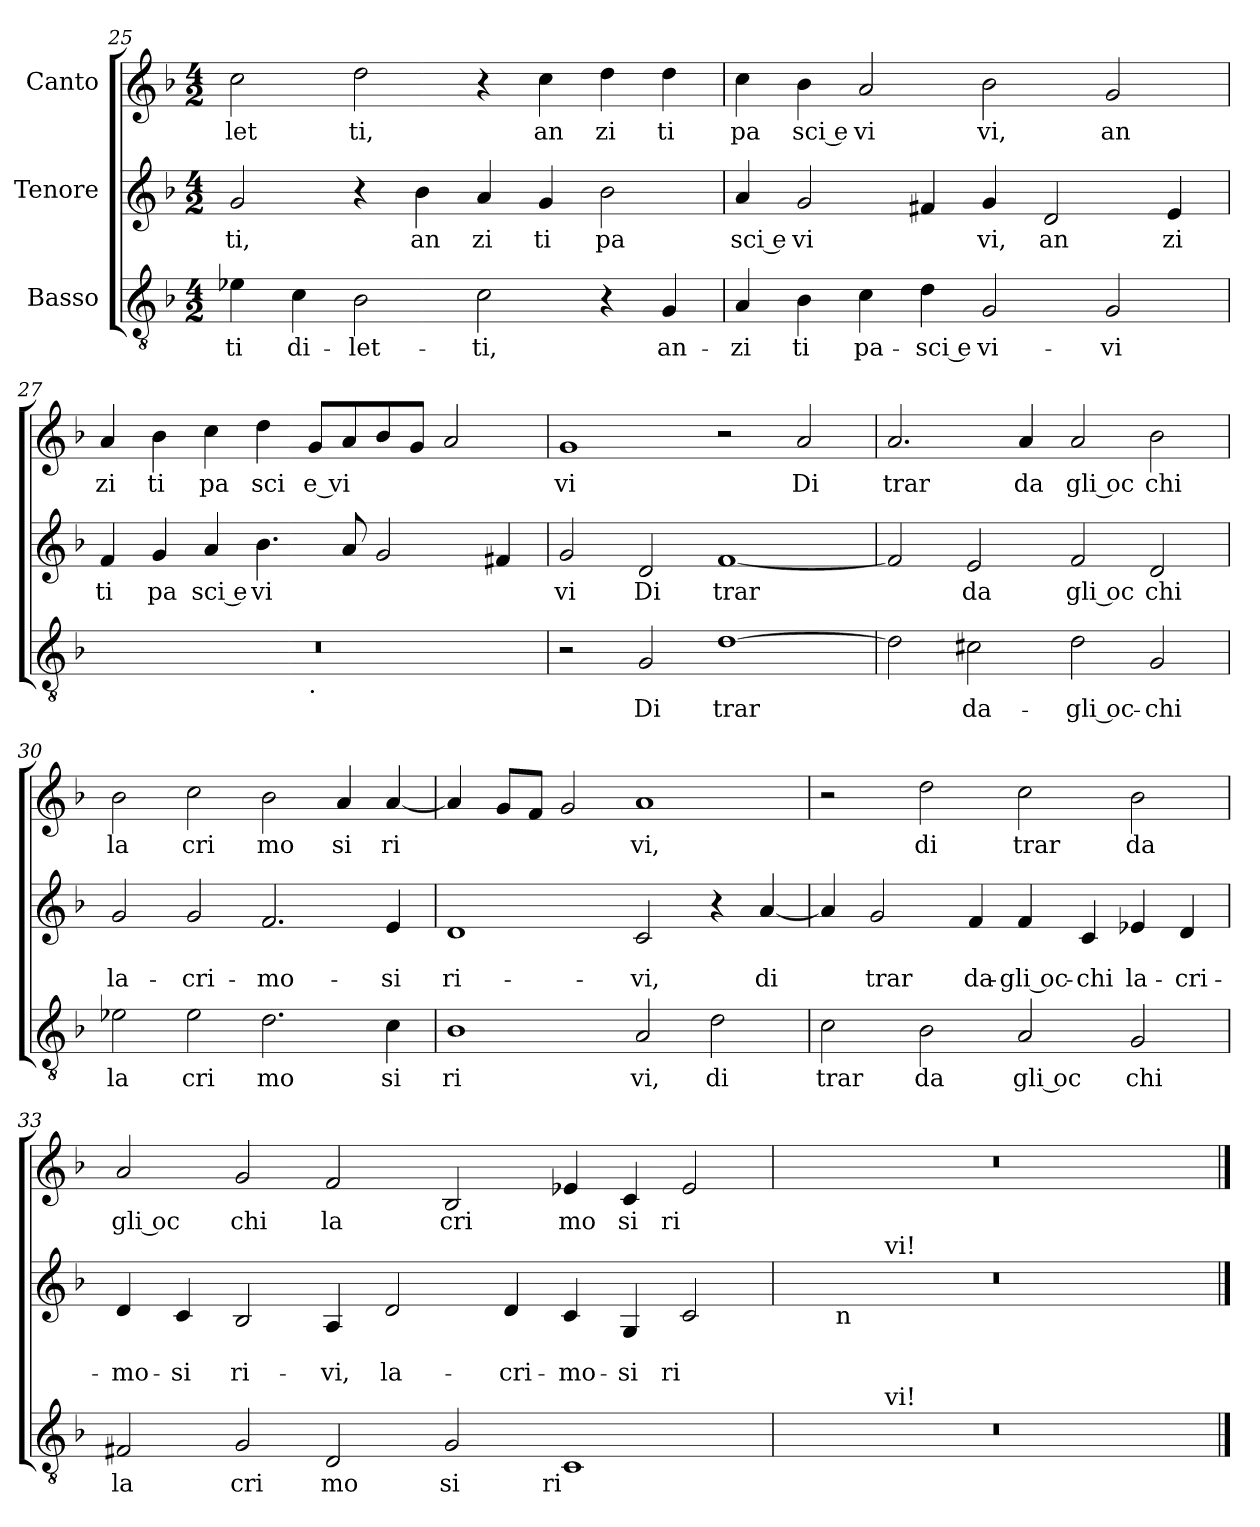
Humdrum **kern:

**kern	**text	**kern	**text	**text	**kern	**text
*part3	*part3	*part2	*part2	*part2	*part1	*part1
*staff3	*staff3	*staff2	*staff2	*staff2	*staff1	*staff1
*I"Basso	*	*I"Tenore	*	*	*I"Canto	*
!!LO:LB:g=z
*clefGv2	*	*clefG2	*	*	*clefG2	*
*	*	*ITrd-3c-5	*	*	*ITrd-3c-5	*
*k[b-]	*	*k[b-e-]	*	*	*k[b-e-]	*
*F:	*	*B-:	*	*	*B-:	*
*M4/2	*	*M4/2	*	*	*M4/2	*
=25	=25	=25	=25	=25	=25	=25
!	!LO:LY:b	!	!LO:LY:b	!	!	!LO:LY:b
4e-X\	ti	2cc/	-ti,	.	2ff\	let
!	!LO:LY:b	!	!	!	!	!
4c\	di-	.	.	.	.	.
!	!LO:LY:b	!	!	!	!	!LO:LY:b
2B-\	-let-	4r	.	.	2gg\	ti,
!	!	!	!LO:LY:b	!	!	!
.	.	4ee-\	an	.	.	.
!	!LO:LY:b	!	!LO:LY:b	!	!	!
2c\	-ti,	4dd/	zi	.	4r	.
!	!	!	!LO:LY:b	!	!	!LO:LY:b
.	.	4cc/	ti	.	4ff\	an
!	!	!	!LO:LY:b	!	!	!LO:LY:b
4r	.	2ee-\	pa	.	4gg\	zi
!	!LO:LY:b	!	!	!	!	!LO:LY:b
4G/	an-	.	.	.	4gg\	ti
=26	=26	=26	=26	=26	=26	=26
!	!LO:LY:b	!	!LO:LY:b:rj	!	!	!LO:LY:b
4A/	-zi	4dd/	sci e	.	4ff\	pa
!	!LO:LY:b	!	!LO:LY:b	!	!	!LO:LY:b:rj
4B-\	ti	2cc/	vi	.	4ee-\	sci e
!	!LO:LY:b	!	!	!	!	!LO:LY:b
4c\	pa-	.	.	.	2dd/	vi
!	!LO:LY:b:rj	!	!	!	!	!
4d\	-sci e	4b/	.	.	.	.
!	!LO:LY:b	!	!LO:LY:b	!	!	!LO:LY:b
2G/	vi-	4cc/	vi,	.	2ee-\	vi,
!	!	!	!LO:LY:b	!	!	!
.	.	2g/	an	.	.	.
!	!LO:LY:b	!	!	!	!	!LO:LY:b
2G/	-vi	.	.	.	2cc/	an
!	!	!	!LO:LY:b	!	!	!
.	.	4a/	zi	.	.	.
=27	=27	=27	=27	=27	=27	=27
!	!	!	!LO:LY:b	!	!	!LO:LY:b
*^	*	*	*	*	*	*
0r	1ryy	.	4b-/	ti	.	4dd/	zi
!	!	!	!	!LO:LY:b	!	!	!LO:LY:b
.	.	.	4cc/	pa	.	4ee-\	ti
!	!	!	!	!LO:LY:b:rj	!	!	!LO:LY:b
.	.	.	4dd/	sci e	.	4ff\	pa
!	!	!	!	!LO:LY:b	!	!	!LO:LY:b:rj
.	.	.	4.ee-\	vi	.	4gg\	sci
!	!LO:TX:b:t=.	!	!	!	!	!	!
!	!	!	!	!	!	!	!LO:LY:b:rj
.	1ryy	.	.	.	.	8cc/L	e vi
.	.	.	8dd/	.	.	8dd/	.
.	.	.	2cc/	.	.	8ee-/	.
.	.	.	.	.	.	8cc/J	.
.	.	.	.	.	.	2dd/	.
.	.	.	4b/	.	.	.	.
=28	=28	=28	=28	=28	=28	=28	=28
!	!	!	!	!LO:LY:b	!	!	!LO:LY:b
*v	*v	*	*	*	*	*	*
2r	.	2cc/	vi	.	1cc	vi
!	!LO:LY:b	!	!LO:LY:b	!	!	!
2G/	Di	2g/	Di	.	.	.
!	!LO:LY:b	!	!LO:LY:b	!	!	!
[>1d	trar	[<1b-	trar	.	2r	.
!	!	!	!	!	!	!LO:LY:b
.	.	.	.	.	2dd/	Di
=29	=29	=29	=29	=29	=29	=29
!	!	!	!	!	!	!LO:LY:b
2d\]	.	2b-/]	.	.	2.dd/	trar
!	!LO:LY:b	!	!LO:LY:b	!	!	!
2c#X\	da-	2a/	da	.	.	.
!	!	!	!	!	!	!LO:LY:b
.	.	.	.	.	4dd/	da
!	!LO:LY:b:rj	!	!LO:LY:b:rj	!	!	!LO:LY:b:rj
2d\	-gli oc-	2b-/	gli oc	.	2dd/	gli oc
!	!LO:LY:b	!	!LO:LY:b	!	!	!LO:LY:b
2G/	-chi	2g/	chi	.	2ee-\	chi
!!LO:LB:g=z
=30	=30	=30	=30	=30	=30	=30
!	!LO:LY:b	!	!	!LO:LY:b	!	!LO:LY:b
2e-X\	la	2cc/	.	la-	2ee-\	la
!	!LO:LY:b	!	!	!LO:LY:b	!	!LO:LY:b
2e-\	cri	2cc/	.	-cri-	2ff\	cri
!	!LO:LY:b	!	!	!LO:LY:b	!	!LO:LY:b
2.d\	mo	2.b-/	.	-mo-	2ee-\	mo
!	!	!	!	!	!	!LO:LY:b
.	.	.	.	.	4dd/	si
!	!LO:LY:b	!	!	!LO:LY:b	!	!LO:LY:b
4c\	si	4a/	.	-si	[<4dd/	ri
=31	=31	=31	=31	=31	=31	=31
!	!LO:LY:b	!	!	!LO:LY:b	!	!
1B-	ri	1g	.	ri-	4dd/]	.
.	.	.	.	.	8cc/L	.
.	.	.	.	.	8b-/J	.
.	.	.	.	.	2cc/	.
!	!LO:LY:b	!	!	!LO:LY:b	!	!LO:LY:b
2A/	vi,	2f/	.	-vi,	1dd	vi,
!	!LO:LY:b	!	!	!	!	!
2d\	di	4r	.	.	.	.
!	!	!	!	!LO:LY:b	!	!
.	.	[<4dd/	.	di	.	.
=32	=32	=32	=32	=32	=32	=32
!	!LO:LY:b	!	!	!	!	!
2c\	trar	4dd/]	.	.	2r	.
!	!	!	!	!LO:LY:b	!	!
.	.	2cc/	.	trar	.	.
!	!LO:LY:b	!	!	!	!	!LO:LY:b
2B-\	da	.	.	.	2gg\	di
!	!	!	!	!LO:LY:b	!	!
.	.	4b-/	.	da-	.	.
!	!LO:LY:b:rj	!	!	!LO:LY:b:rj	!	!LO:LY:b
2A/	gli oc	4b-/	.	-gli oc-	2ff\	trar
!	!	!	!	!LO:LY:b	!	!
.	.	4f/	.	-chi	.	.
!	!LO:LY:b	!	!	!LO:LY:b	!	!LO:LY:b
2G/	chi	4a-X/	.	la-	2ee-\	da
!	!	!	!	!LO:LY:b	!	!
.	.	4g/	.	-cri-	.	.
=33	=33	=33	=33	=33	=33	=33
!	!LO:LY:b	!	!	!LO:LY:b	!	!LO:LY:b:rj
2F#X/	la	4g/	.	-mo-	2dd</	gli oc
!	!	!	!	!LO:LY:b	!	!
.	.	4f/	.	-si	.	.
!	!LO:LY:b	!	!	!LO:LY:b	!	!LO:LY:b
2G/	cri	2e-/	.	ri-	2cc/	chi
!	!LO:LY:b	!	!	!LO:LY:b	!	!LO:LY:b
2D/	mo	4d/	.	-vi,	2b-/	la
!	!	!	!	!LO:LY:b	!	!
.	.	2g/	.	la-	.	.
!	!LO:LY:b	!	!	!	!	!LO:LY:b
2G/	si	.	.	.	2e-/	cri
!	!	!	!	!LO:LY:b	!	!
.	.	4g/	.	-cri-	.	.
!	!LO:LY:b	!	!	!LO:LY:b	!	!LO:LY:b
1C	ri	4f/	.	-mo-	4a-/	mo
!	!	!	!	!LO:LY:b	!	!LO:LY:b
.	.	4c/	.	-si	4f/	si
!	!	!	!	!LO:LY:b	!	!LO:LY:b
.	.	2f/	.	ri-	2a-/	ri
=34	=34	=34	=34	=34	=34	=34
*^	*	*^	*	*	*	*
*	*	*	*	*^	*	*	*	*
0r	4ryy	.	0r	8..ryy	4ryy	.	.	0r	.
!	!	!	!	!LO:TX:b:t=n	!	!	!	!	!
.	.	.	.	1ryy	.	.	.	.	.
.	16.ryy	.	.	.	16.ryy	.	.	.	.
!	!	!	!	!	!LO:TX:a:t=vi!	!	!	!	!
!	!LO:TX:a:t=vi!	!	!	!	!	!	!	!	!
.	1ryy	.	.	.	1ryy	.	.	.	.
.	.	.	.	2ryy	.	.	.	.	.
.	2ryy	.	.	.	2ryy	.	.	.	.
.	.	.	.	4ryy	.	.	.	.	.
.	8ryy	.	.	.	8ryy	.	.	.	.
.	32ryy	.	.	32ryy	32ryy	.	.	.	.
*v	*v	*	*	*	*	*	*	*	*
*	*	*v	*v	*v	*	*	*	*
==	==	==	==	==	==	==
*-	*-	*-	*-	*-	*-	*-
